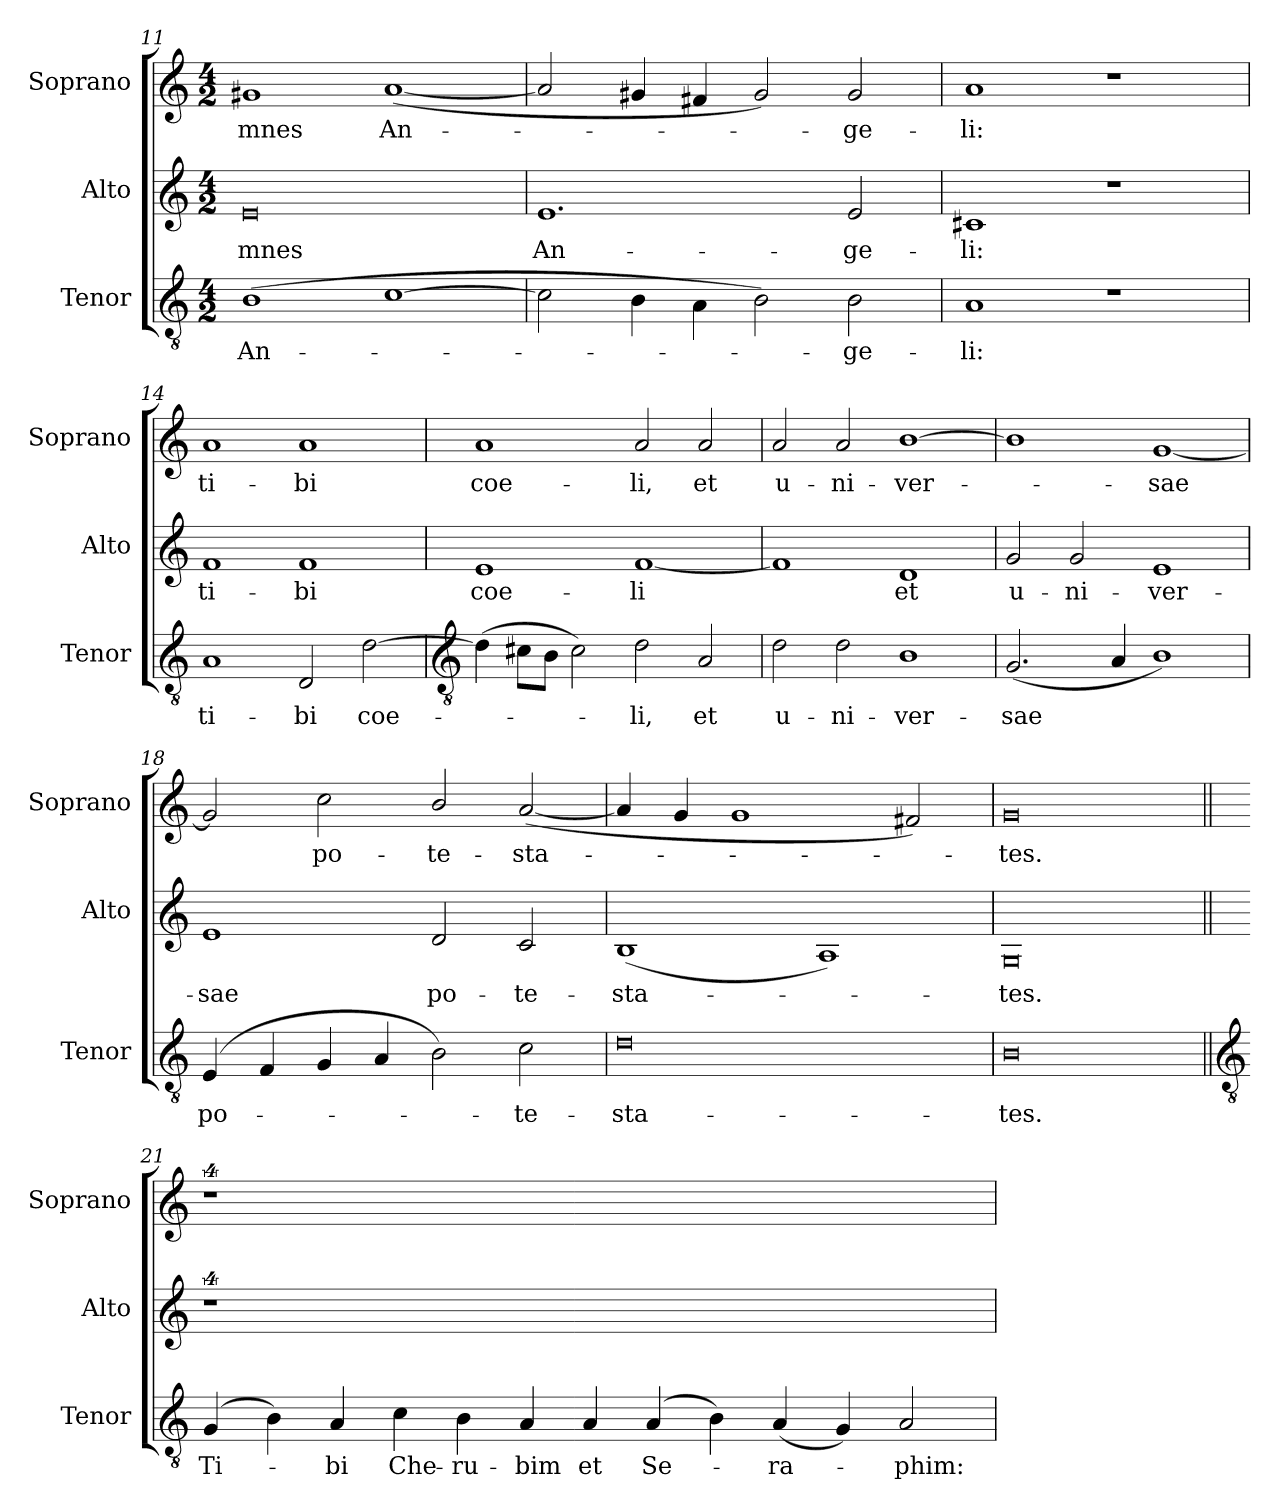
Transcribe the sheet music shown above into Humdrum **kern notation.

**kern	**text	**kern	**text	**kern	**text
*part3	*part3	*part2	*part2	*part1	*part1
*staff3	*staff3	*staff2	*staff2	*staff1	*staff1
*I"Tenor	*	*I"Alto	*	*I"Soprano	*
*I'Tenor	*	*I'Alto	*	*I'Soprano	*
*clefGv2	*	*clefG2	*	*clefG2	*
*k[]	*	*k[]	*	*k[]	*
*C:	*	*C:	*	*C:	*
*M4/2	*	*M4/2	*	*M4/2	*
=11	=11	=11	=11	=11	=11
!	!LO:LY:b	!	!LO:LY:b	!	!LO:LY:b
(>1B	An-	0e	-mnes	1g#X	-mnes
!	!	!	!	!	!LO:LY:b
[1c	.	.	.	(<[1a	An-
=12	=12	=12	=12	=12	=12
!	!	!	!LO:LY:b	!	!
2c]	.	1.e	An-	2a]	.
4B	.	.	.	4g#X	.
4A\	.	.	.	4f#X	.
2B)	.	.	.	2g#)	.
!	!LO:LY:b	!	!LO:LY:b	!	!LO:LY:b
2B	ge-	2e	-ge-	2g#	ge-
=13	=13	=13	=13	=13	=13
!	!LO:LY:b	!	!LO:LY:b	!	!LO:LY:b
1A	-li:	1c#X	-li:	1a	-li:
1r	.	1r	.	1r	.
=14	=14	=14	=14	=14	=14
!	!LO:LY:b	!	!LO:LY:b	!	!LO:LY:b
1A	ti-	1f	ti-	1a	ti-
!	!LO:LY:b	!	!LO:LY:b	!	!LO:LY:b
2D	-bi	1f	-bi	1a	-bi
!	!LO:LY:b	!	!	!	!
[2d	coe-	.	.	.	.
!!LO:LB:g=z
=15	=15	=15	=15	=15	=15
*clefGv2	*	*	*	*	*
!	!	!	!LO:LY:b	!	!LO:LY:b
(>4d]	.	1e	coe-	1a	coe-
8c#XL	.	.	.	.	.
8BJ	.	.	.	.	.
2c#)	.	.	.	.	.
!	!LO:LY:b	!	!LO:LY:b	!	!LO:LY:b
2d	li,	[1f	-li	2a	-li,
!	!LO:LY:b	!	!	!	!LO:LY:b
2A	et	.	.	2a	et
=16	=16	=16	=16	=16	=16
!	!LO:LY:b	!	!	!	!LO:LY:b
2d	u-	1f]	.	2a	u-
!	!LO:LY:b	!	!	!	!LO:LY:b
2d	-ni-	.	.	2a	-ni-
!	!LO:LY:b	!	!LO:LY:b	!	!LO:LY:b
1B	-ver-	1d	et	[1b	-ver-
=17	=17	=17	=17	=17	=17
!	!LO:LY:b	!	!LO:LY:b	!	!
(<2.G	-sae	2g	u-	1b]	.
!	!	!	!LO:LY:b	!	!
.	.	2g	-ni-	.	.
4A	.	.	.	.	.
!	!	!	!LO:LY:b	!	!LO:LY:b
1B/)	.	1e	-ver-	[1g	sae
=18	=18	=18	=18	=18	=18
!	!LO:LY:b	!	!LO:LY:b	!	!
(<4E	po-	1e	-sae	2g]	.
4F	.	.	.	.	.
!	!	!	!	!	!LO:LY:b
4G	.	.	.	2cc	po-
4A	.	.	.	.	.
!	!	!	!LO:LY:b	!	!LO:LY:b
2B)	.	2d	po-	2b/	-te-
!	!LO:LY:b	!	!LO:LY:b	!	!LO:LY:b
2c	te-	2c	-te-	(<[2a	-sta-
=19	=19	=19	=19	=19	=19
!	!LO:LY:b	!	!LO:LY:b	!	!
0d	-sta-	(<1B	-sta-	4a]	.
.	.	.	.	4g	.
.	.	.	.	1g	.
.	.	1A)	.	.	.
.	.	.	.	2f#X)	.
=20	=20	=20	=20	=20	=20
!	!LO:LY:b	!	!LO:LY:b	!	!LO:LY:b
0B	-tes.	0G	tes.	0g	tes.
!!LO:LB:g=z
=21||	=21||	=21||	=21||	=21||	=21||
*clefGv2	*	*	*	*	*
!	!LO:LY:b	!	!	!	!
(<4G	Ti-	4%13r	.	4%13r	.
4B)	.	.	.	.	.
!	!LO:LY:b	!	!	!	!
4A	bi	.	.	.	.
!	!LO:LY:b	!	!	!	!
4c	Che-	.	.	.	.
!	!LO:LY:b	!	!	!	!
4B	-ru-	.	.	.	.
!	!LO:LY:b	!	!	!	!
4A	-bim	.	.	.	.
!	!LO:LY:b	!	!	!	!
4A	et	.	.	.	.
!	!LO:LY:b	!	!	!	!
(<4A	Se-	.	.	.	.
4B)	.	.	.	.	.
!	!LO:LY:b	!	!	!	!
(<4A	ra-	.	.	.	.
4G)	.	.	.	.	.
!	!LO:LY:b	!	!	!	!
2A	phim:	.	.	.	.
=	=	=	=	=	=
*-	*-	*-	*-	*-	*-
